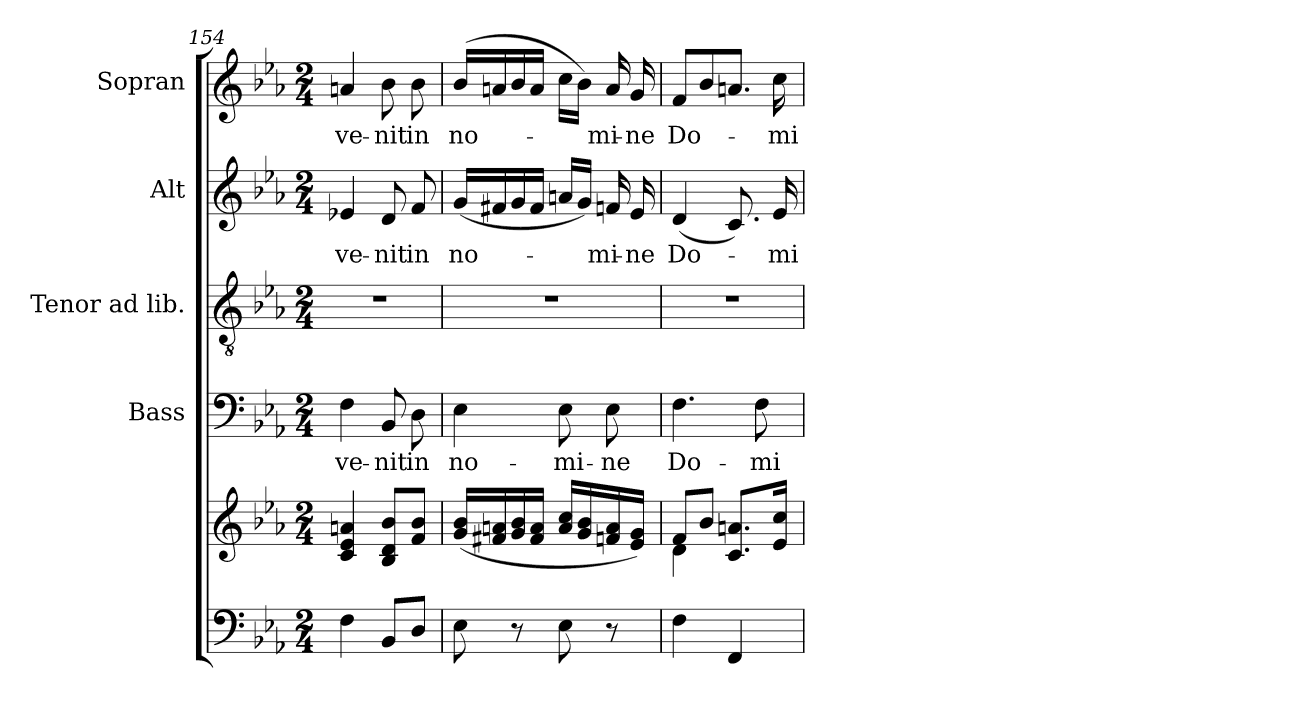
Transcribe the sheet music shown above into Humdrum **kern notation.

**kern	**kern	**kern	**text	**kern	**kern	**text	**kern	**text
*part5	*part5	*part4	*part4	*part3	*part2	*part2	*part1	*part1
*staff6	*staff5	*staff4	*staff4	*staff3	*staff2	*staff2	*staff1	*staff1
*	*	*I"Bass	*	*I"Tenor ad lib.	*I"Alt	*	*I"Sopran	*
*	*	*I'B.	*	*I'T.	*I'A.	*	*I'S.	*
*clefF4	*clefG2	*clefF4	*	*clefGv2	*clefG2	*	*clefG2	*
*k[b-e-a-]	*k[b-e-a-]	*k[b-e-a-]	*	*k[b-e-a-]	*k[b-e-a-]	*	*k[b-e-a-]	*
*E-:	*E-:	*E-:	*	*E-:	*E-:	*	*E-:	*
*M2/4	*M2/4	*M2/4	*	*M2/4	*M2/4	*	*M2/4	*
=154	=154	=154	=154	=154	=154	=154	=154	=154
!	!	!	!LO:LY:b	!	!	!LO:LY:b	!	!LO:LY:b
4F\	4c/ 4e-/ 4an/	4F\	ve-	2r	4e-X/	ve-	4an/	ve-
!	!	!	!LO:LY:b	!	!	!LO:LY:b	!	!LO:LY:b
8BB-/L	8B-/ 8d/ 8b-/L	8BB-/	-nit	.	8d/	-nit	8b-\	-nit
!	!	!	!LO:LY:b	!	!	!LO:LY:b	!	!LO:LY:b
8D/J	8f/ 8b-/J	8D\	in	.	8f/	in	8b-\	in
=155	=155	=155	=155	=155	=155	=155	=155	=155
!	!	!	!LO:LY:b	!	!	!LO:LY:b	!	!LO:LY:b
8E-\	(<16g/ 16b-/LL	4E-\	no-	2r	(<16g/LL	no-	(>16b-/LL	no-
.	16f#X/ 16an/	.	.	.	16f#X/	.	16an/	.
8r	16g/ 16b-/	.	.	.	16g/	.	16b-/	.
.	16f#/ 16a/JJ	.	.	.	16f#/JJ	.	16a/JJ	.
!	!	!	!LO:LY:b	!	!	!	!	!
8E-\	16a/ 16cc/LL	8E-\	-mi-	.	16an/LL	.	16cc\LL	.
.	16g/ 16b-/	.	.	.	16g/JJ)	.	16b-\JJ)	.
!	!	!	!LO:LY:b	!	!	!LO:LY:b	!	!LO:LY:b
8r	16fn/ 16a/	8E-\	-ne	.	16fn/	-mi-	16a/	-mi-
!	!	!	!	!	!	!LO:LY:b	!	!LO:LY:b
.	16e-/ 16g/JJ)	.	.	.	16e-/	-ne	16g/	-ne
=156	=156	=156	=156	=156	=156	=156	=156	=156
*	*^	*	*	*	*	*	*	*
!	!	!	!	!LO:LY:b	!	!	!LO:LY:b	!	!LO:LY:b
4F\	8f/L	4d\	4.F\	Do-	2r	(<4d/	Do-	8f/L	Do-
.	8b-/J	.	.	.	.	.	.	8b-/	.
4FF/	8.c/ 8.an/L	4ryy	.	.	.	8.c/)	.	8.an/J	.
!	!	!	!	!LO:LY:b	!	!	!	!	!
.	.	.	8F\	-mi-	.	.	.	.	.
!	!	!	!	!	!	!	!LO:LY:b	!	!LO:LY:b
.	16e-/ 16cc/Jk	.	.	.	.	16e-/	-mi-	16cc\	-mi-
*	*v	*v	*	*	*	*	*	*	*
=	=	=	=	=	=	=	=	=
*-	*-	*-	*-	*-	*-	*-	*-	*-
